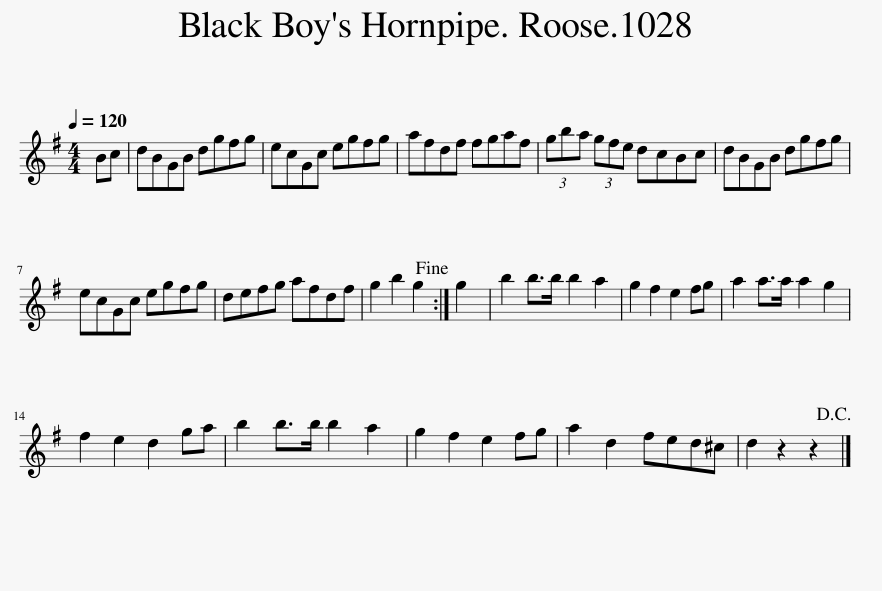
X:1
L:1/8
Q:1/4=120
M:4/4
I:linebreak $
K:G
V:1 treble
V:1
 Bc | dBGB dgfg | ecGc egfg | afdf fgaf | (3gba (3gfe dcBc | %5
 dBGB dgfg |$ ecGc egfg | defg afdf | g2 b2 g2!fine! :| g2 | %10
 b2 b>b b2 a2 | g2 f2 e2 fg | a2 a>a a2 g2 |$ f2 e2 d2 ga | b2 b>b b2 a2 | %15
 g2 f2 e2 fg | a2 d2 fed^c | d2 z2 z2!D.C.! |] %18
